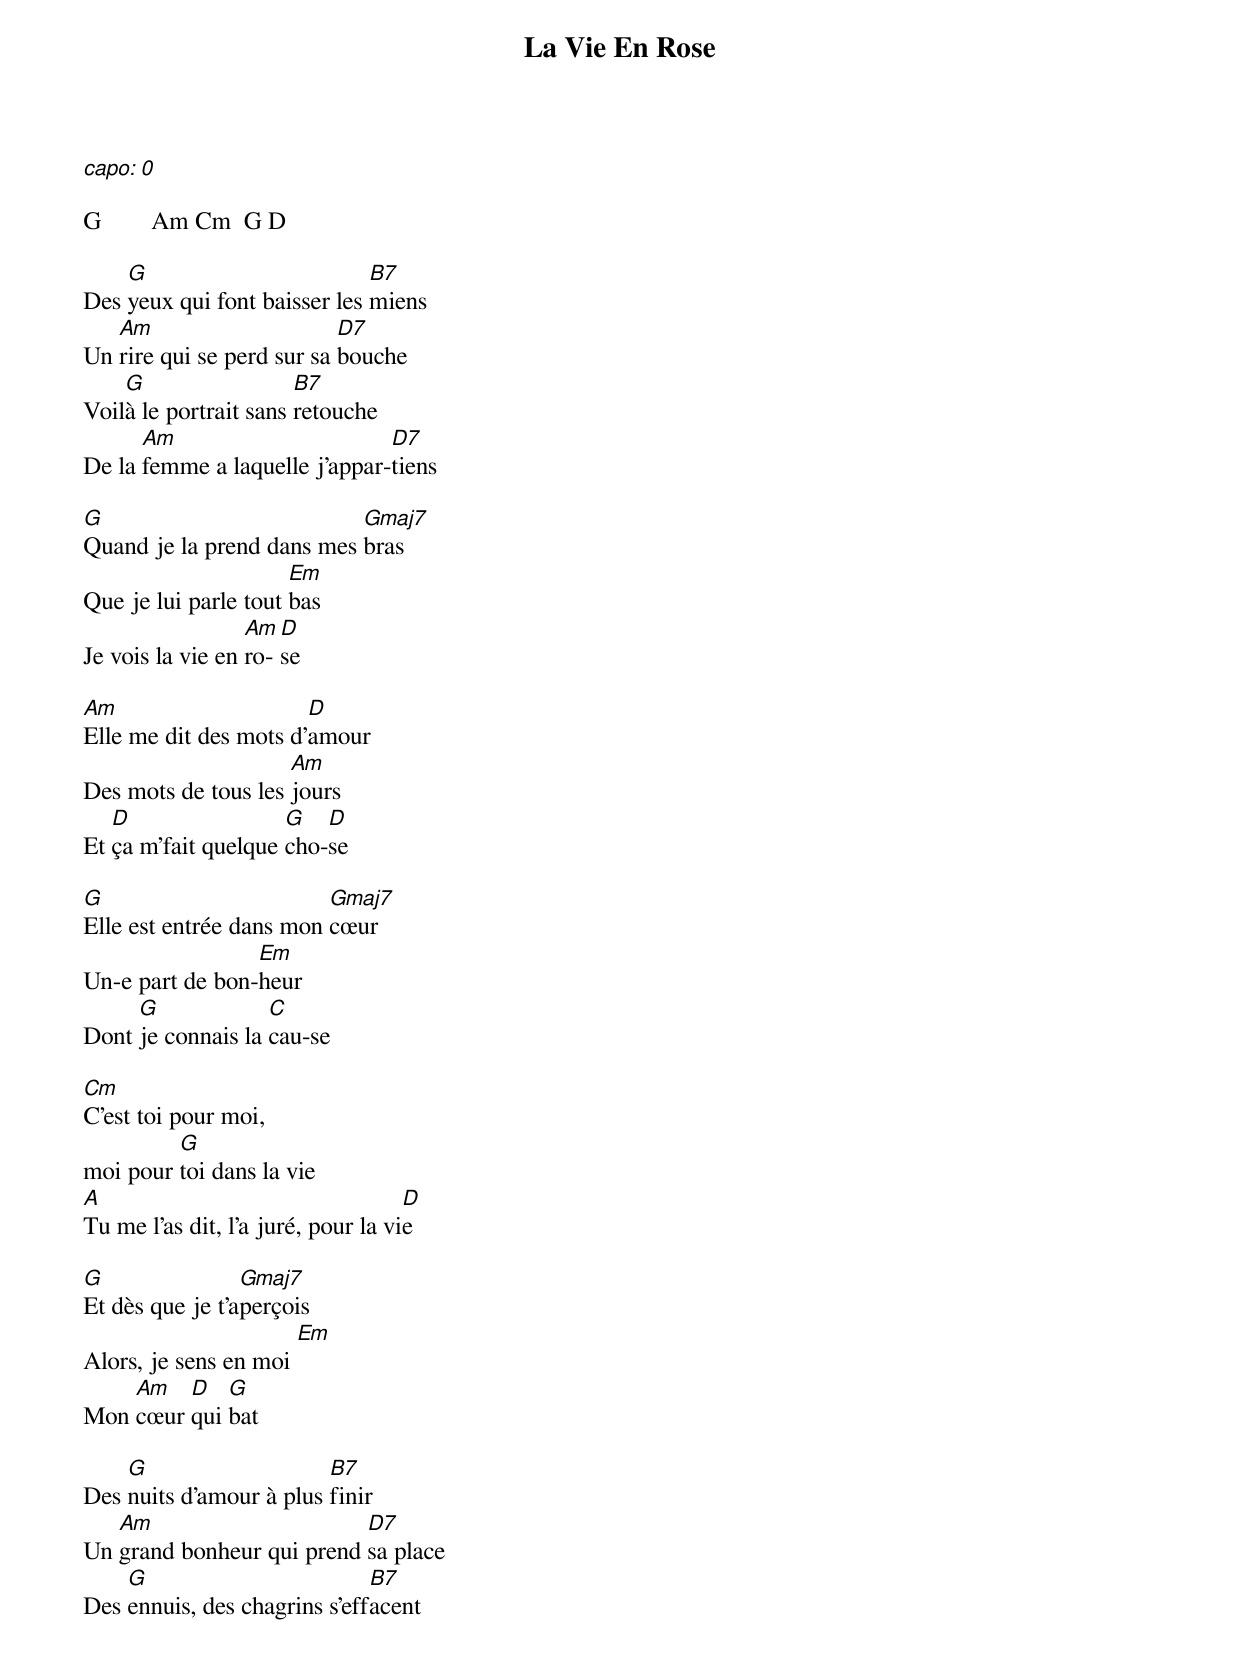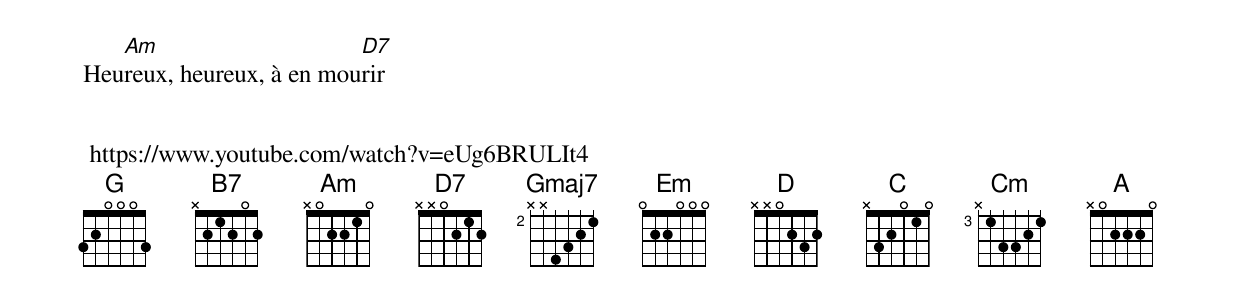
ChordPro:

{title: La Vie En Rose}
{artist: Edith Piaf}
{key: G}
[capo: 0]
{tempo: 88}

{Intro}
G        Am Cm  G D

Des [G]yeux qui font baisser les [B7]miens
Un [Am]rire qui se perd sur sa [D7]bouche
Voil[G]à le portrait sans [B7]retouche
De la [Am]femme a laquelle j'appar-[D7]tiens

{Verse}
[G]Quand je la prend dans mes [Gmaj7]bras
Que je lui parle tout [Em]bas
Je vois la vie en [Am]ro-[D]se

[Am]Elle me dit des mots d'[D]amour
Des mots de tous les [Am]jours
Et [D]ça m'fait quelque [G]cho-[D]se

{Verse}
[G]Elle est entrée dans mon [Gmaj7]cœur
Un-e part de bon-[Em]heur
Dont [G]je connais la [C]cau-se

[Cm]C'est toi pour moi,
moi pour [G]toi dans la vie
[A]Tu me l'as dit, l'a juré, pour la vi[D]e

[G]Et dès que je t’a[Gmaj7]perçois
Alors, je sens en moi [Em]
Mon [Am]cœur [D]qui [G]bat

Des [G]nuits d'amour à plus [B7]finir
Un [Am]grand bonheur qui prend [D7]sa place
Des [G]ennuis, des chagrins s'eff[B7]acent
Heu[Am]reux, heureux, à en mou[D7]rir


 https://www.youtube.com/watch?v=eUg6BRULIt4
